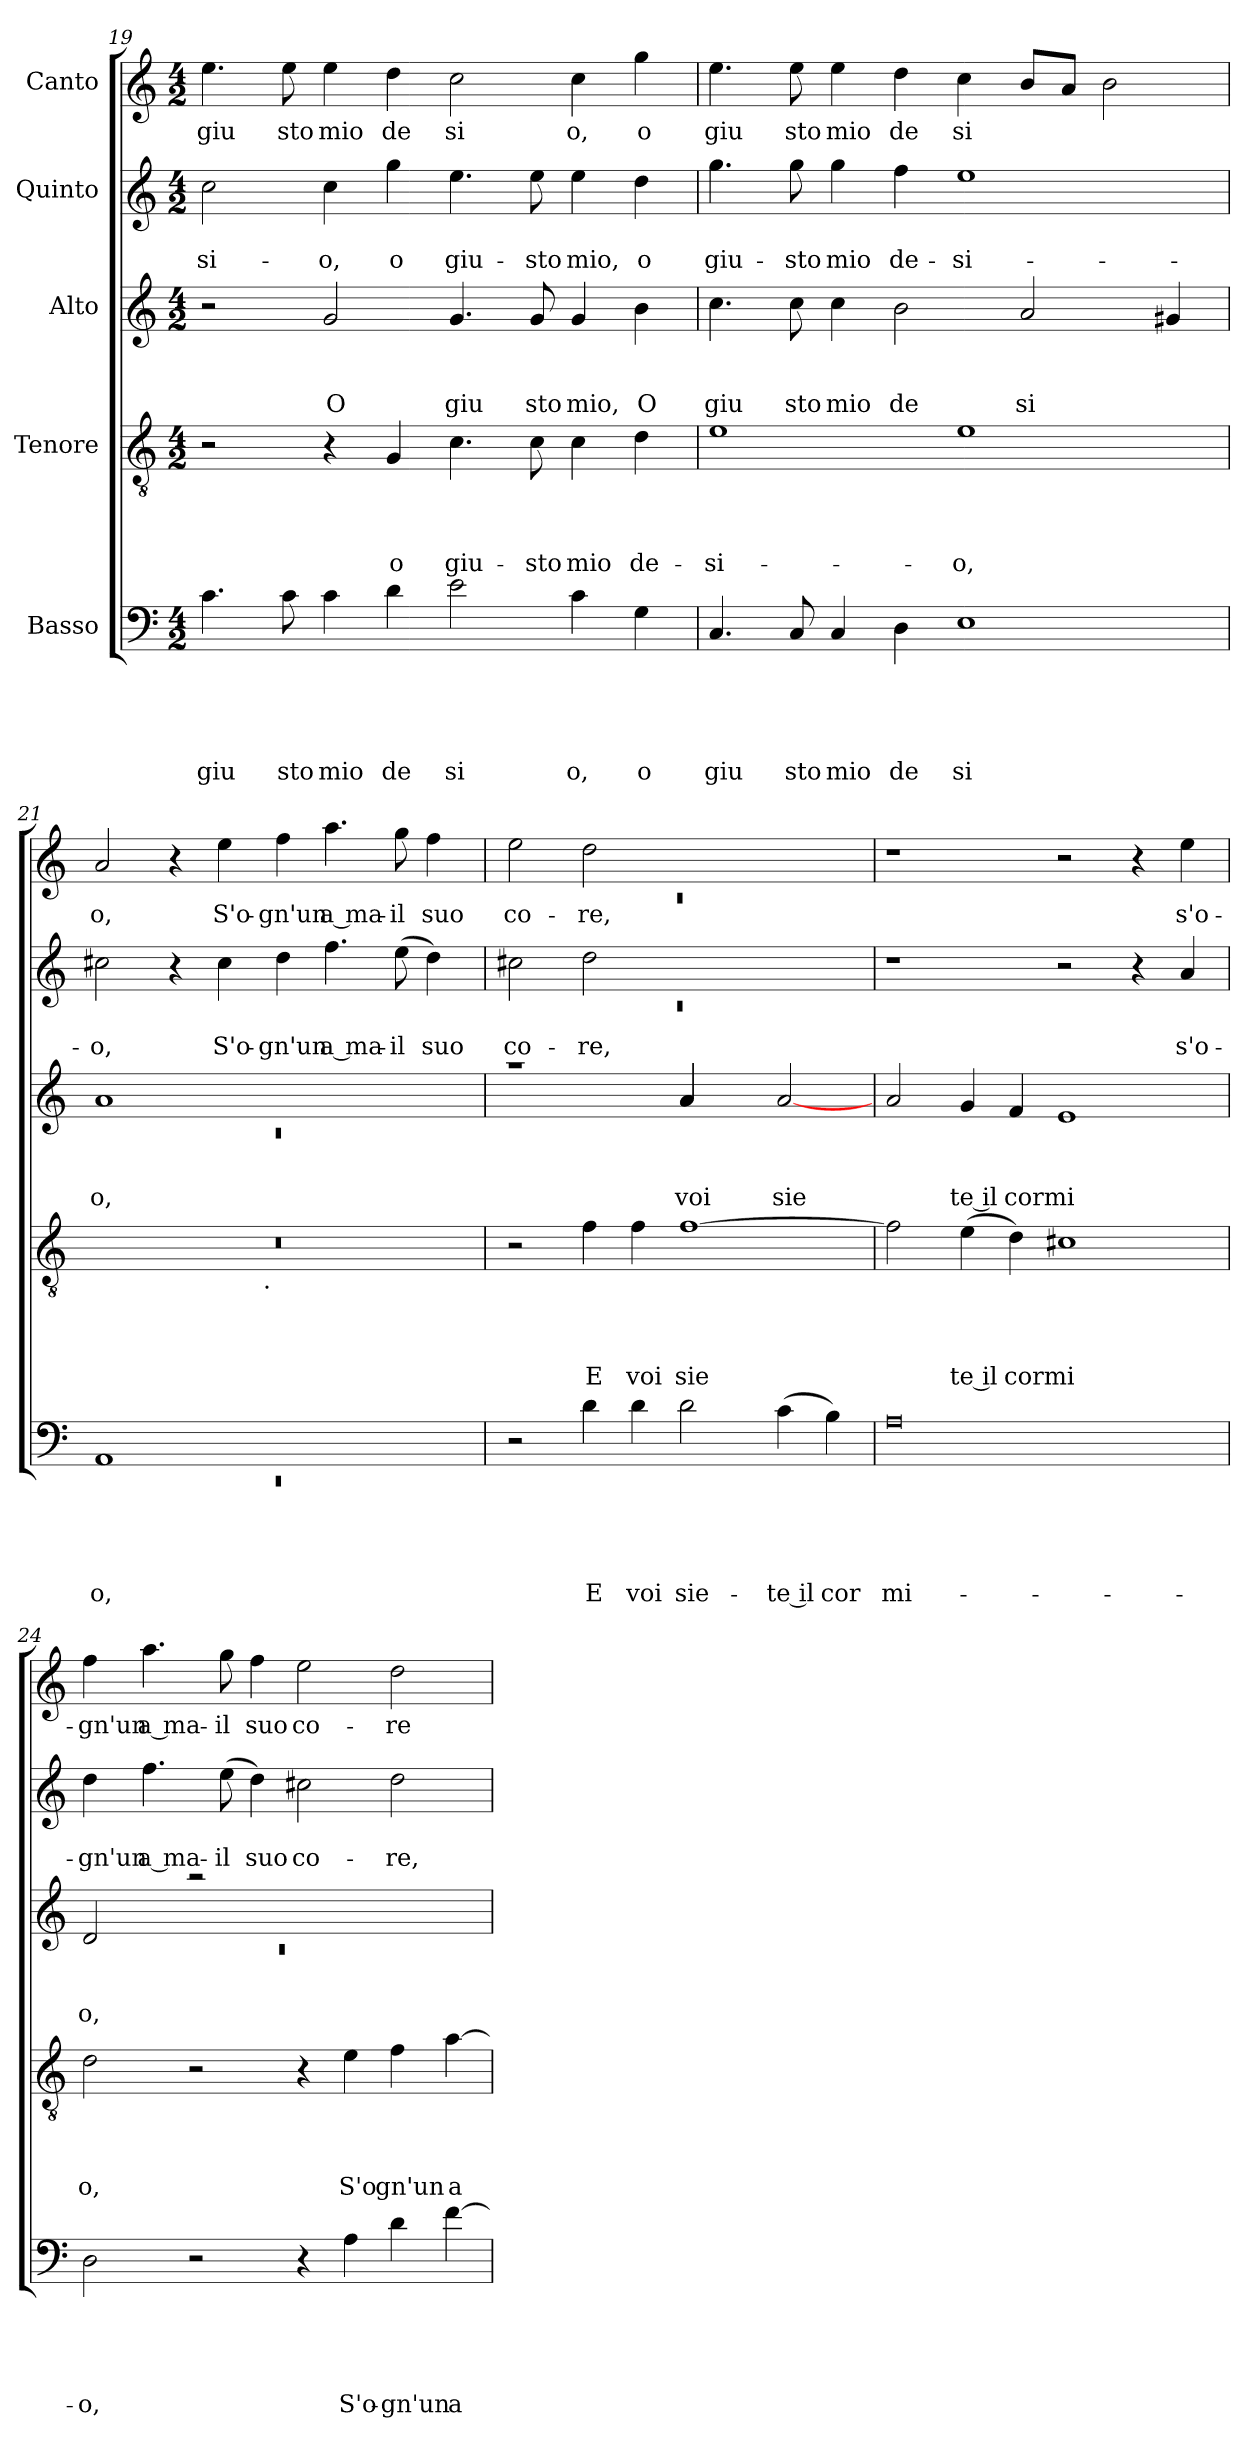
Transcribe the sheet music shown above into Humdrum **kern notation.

**kern	**text	**text	**text	**text	**text	**kern	**text	**text	**text	**text	**kern	**text	**text	**text	**kern	**text	**text	**kern	**text
*part5	*part5	*part5	*part5	*part5	*part5	*part4	*part4	*part4	*part4	*part4	*part3	*part3	*part3	*part3	*part2	*part2	*part2	*part1	*part1
*staff5	*staff5	*staff5	*staff5	*staff5	*staff5	*staff4	*staff4	*staff4	*staff4	*staff4	*staff3	*staff3	*staff3	*staff3	*staff2	*staff2	*staff2	*staff1	*staff1
*I"Basso	*	*	*	*	*	*I"Tenore	*	*	*	*	*I"Alto	*	*	*	*I"Quinto	*	*	*I"Canto	*
*clefF4	*	*	*	*	*	*clefGv2	*	*	*	*	*clefG2	*	*	*	*clefG2	*	*	*clefG2	*
*k[]	*	*	*	*	*	*k[]	*	*	*	*	*k[]	*	*	*	*k[]	*	*	*k[]	*
*C:	*	*	*	*	*	*C:	*	*	*	*	*C:	*	*	*	*C:	*	*	*C:	*
*M4/2	*	*	*	*	*	*M4/2	*	*	*	*	*M4/2	*	*	*	*M4/2	*	*	*M4/2	*
=19	=19	=19	=19	=19	=19	=19	=19	=19	=19	=19	=19	=19	=19	=19	=19	=19	=19	=19	=19
!	!	!	!	!	!LO:LY:b	!	!	!	!	!	!	!	!	!	!	!	!LO:LY:b	!	!LO:LY:b
4.c\	.	.	.	.	giu	2r	.	.	.	.	2r	.	.	.	2cc\	.	-si-	4.ee\	giu
!	!	!	!	!	!LO:LY:b	!	!	!	!	!	!	!	!	!	!	!	!	!	!LO:LY:b
8c\	.	.	.	.	sto	.	.	.	.	.	.	.	.	.	.	.	.	8ee\	sto
!	!	!	!	!	!LO:LY:b	!	!	!	!	!	!	!	!	!LO:LY:b	!	!	!LO:LY:b	!	!LO:LY:b
4c\	.	.	.	.	mio	4r	.	.	.	.	2g/	.	.	O	4cc\	.	-o,	4ee\	mio
!	!	!	!	!	!LO:LY:b	!	!	!	!	!LO:LY:b	!	!	!	!	!	!	!LO:LY:b	!	!LO:LY:b
4d\	.	.	.	.	de	4G/	.	.	.	o	.	.	.	.	4gg\	.	o	4dd\	de
!	!	!	!	!	!LO:LY:b	!	!	!	!	!LO:LY:b	!	!	!	!LO:LY:b	!	!	!LO:LY:b	!	!LO:LY:b
2e\	.	.	.	.	si	4.c\	.	.	.	giu-	4.g/	.	.	giu	4.ee\	.	giu-	2cc\	si
!	!	!	!	!	!	!	!	!	!	!LO:LY:b	!	!	!	!LO:LY:b	!	!	!LO:LY:b	!	!
.	.	.	.	.	.	8c\	.	.	.	-sto	8g/	.	.	sto	8ee\	.	-sto	.	.
!	!	!	!	!	!LO:LY:b	!	!	!	!	!LO:LY:b	!	!	!	!LO:LY:b	!	!	!LO:LY:b	!	!LO:LY:b
4c\	.	.	.	.	o,	4c\	.	.	.	mio	4g/	.	.	mio,	4ee\	.	mio,	4cc\	o,
!	!	!	!	!	!LO:LY:b	!	!	!	!	!LO:LY:b	!	!	!	!LO:LY:b	!	!	!LO:LY:b	!	!LO:LY:b
4G\	.	.	.	.	o	4d\	.	.	.	de-	4b\	.	.	O	4dd\	.	o	4gg\	o
=20	=20	=20	=20	=20	=20	=20	=20	=20	=20	=20	=20	=20	=20	=20	=20	=20	=20	=20	=20
!	!	!	!	!	!LO:LY:b	!	!	!	!	!LO:LY:b	!	!	!	!LO:LY:b	!	!	!LO:LY:b	!	!LO:LY:b
4.C/	.	.	.	.	giu	1e	.	.	.	-si-	4.cc\	.	.	giu	4.gg\	.	giu-	4.ee\	giu
!	!	!	!	!	!LO:LY:b	!	!	!	!	!	!	!	!	!LO:LY:b	!	!	!LO:LY:b	!	!LO:LY:b
8C/	.	.	.	.	sto	.	.	.	.	.	8cc\	.	.	sto	8gg\	.	-sto	8ee\	sto
!	!	!	!	!	!LO:LY:b	!	!	!	!	!	!	!	!	!LO:LY:b	!	!	!LO:LY:b	!	!LO:LY:b
4C/	.	.	.	.	mio	.	.	.	.	.	4cc\	.	.	mio	4gg\	.	mio	4ee\	mio
!	!	!	!	!	!LO:LY:b	!	!	!	!	!	!	!	!	!LO:LY:b	!	!	!LO:LY:b	!	!LO:LY:b
4D\	.	.	.	.	de	.	.	.	.	.	2b\	.	.	de	4ff\	.	de-	4dd\	de
!	!	!	!	!	!LO:LY:b	!	!	!	!	!LO:LY:b	!	!	!	!	!	!	!LO:LY:b	!	!LO:LY:b
1E	.	.	.	.	si	1e	.	.	.	-o,	.	.	.	.	1ee	.	-si-	4cc\	si
!	!	!	!	!	!	!	!	!	!	!	!	!	!	!LO:LY:b	!	!	!	!	!
.	.	.	.	.	.	.	.	.	.	.	2a/	.	.	si	.	.	.	8b/L	.
.	.	.	.	.	.	.	.	.	.	.	.	.	.	.	.	.	.	8a/J	.
.	.	.	.	.	.	.	.	.	.	.	.	.	.	.	.	.	.	2b\	.
.	.	.	.	.	.	.	.	.	.	.	4g#X/	.	.	.	.	.	.	.	.
!!LO:LB:g=z
=21	=21	=21	=21	=21	=21	=21	=21	=21	=21	=21	=21	=21	=21	=21	=21	=21	=21	=21	=21
*^	*	*	*	*	*	*	*	*	*	*	*^	*	*	*	*	*	*	*	*
!	!LO:N:vis=1	!	!	!	!	!LO:LY:b	!	!	!	!	!	!	!LO:N:vis=1	!	!	!LO:LY:b	!	!	!LO:LY:b	!	!LO:LY:b
*	*	*	*	*	*	*	*^	*	*	*	*	*	*	*	*	*	*	*	*	*	*
1AA	0rEE	.	.	.	.	o,	0r	2ryy	.	.	.	.	1a	0rc	.	.	o,	2cc#X\	.	-o,	2a/	o,
.	.	.	.	.	.	.	.	4...ryy	.	.	.	.	.	.	.	.	.	4r	.	.	4r	.
!	!	!	!	!	!	!	!	!	!	!	!	!	!	!	!	!	!	!	!	!LO:LY:b	!	!LO:LY:b
.	.	.	.	.	.	.	.	.	.	.	.	.	.	.	.	.	.	4cc#\	.	S'o-	4ee\	S'o-
!	!	!	!	!	!	!	!	!LO:TX:b:t=.	!	!	!	!	!	!	!	!	!	!	!	!	!	!
.	.	.	.	.	.	.	.	1ryy	.	.	.	.	.	.	.	.	.	.	.	.	.	.
!	!	!	!	!	!	!	!	!	!	!	!	!	!	!	!	!	!	!	!	!LO:LY:b	!	!LO:LY:b
1ryy	.	.	.	.	.	.	.	.	.	.	.	.	1ryy	.	.	.	.	4dd\	.	-gn'un	4ff\	-gn'un
!	!	!	!	!	!	!	!	!	!	!	!	!	!	!	!	!	!	!	!	!LO:LY:b	!	!LO:LY:b
.	.	.	.	.	.	.	.	.	.	.	.	.	.	.	.	.	.	4.ff\	.	a ma-	4.aa\	a ma-
!	!	!	!	!	!	!	!	!	!	!	!	!	!	!	!	!	!	!	!	!LO:LY:b	!	!LO:LY:b
.	.	.	.	.	.	.	.	.	.	.	.	.	.	.	.	.	.	(<8ee\	.	-il	8gg\	-il
!	!	!	!	!	!	!	!	!	!	!	!	!	!	!	!	!	!	!	!	!LO:LY:b	!	!LO:LY:b
.	.	.	.	.	.	.	.	.	.	.	.	.	.	.	.	.	.	4dd\)	.	suo	4ff\	suo
.	.	.	.	.	.	.	.	32ryy	.	.	.	.	.	.	.	.	.	.	.	.	.	.
=22	=22	=22	=22	=22	=22	=22	=22	=22	=22	=22	=22	=22	=22	=22	=22	=22	=22	=22	=22	=22	=22	=22
*	*	*	*	*	*	*	*	*	*	*	*	*	*	*	*	*	*	*^	*	*	*^	*
!	!	!	!	!	!	!	!	!	!	!	!	!	!	!	!	!	!	!	!LO:N:vis=1	!	!LO:LY:b	!	!LO:N:vis=1	!LO:LY:b
*v	*v	*	*	*	*	*	*	*	*	*	*	*	*	*	*	*	*	*	*	*	*	*	*	*
*	*	*	*	*	*	*v	*v	*	*	*	*	*	*	*	*	*	*	*	*	*	*	*	*
2r	.	.	.	.	.	2r	.	.	.	.	1raa	1ryy	.	.	.	2cc#X\	0rc	.	co-	2ee\	0rc	co-
!	!	!	!	!	!LO:LY:b	!	!	!	!	!LO:LY:b	!	!	!	!	!	!	!	!	!LO:LY:b	!	!	!LO:LY:b
4d\	.	.	.	.	E	4f\	.	.	.	E	.	.	.	.	.	2dd\	.	.	-re,	2dd\	.	-re,
!	!	!	!	!	!LO:LY:b	!	!	!	!	!LO:LY:b	!	!	!	!	!	!	!	!	!	!	!	!
4d\	.	.	.	.	voi	4f\	.	.	.	voi	.	.	.	.	.	.	.	.	.	.	.	.
!	!	!	!	!	!LO:LY:b	!	!	!	!	!LO:LY:b	!	!	!	!	!LO:LY:b	!	!	!	!	!	!	!
!	!	!	!	!	!	!	!	!	!	!	!	!	!	!	!LO:LY:b	!	!	!	!	!	!	!
2d\	.	.	.	.	sie-	[>1f	.	.	.	sie	4a/	4a/	.	.	voi	1ryy	.	.	.	1ryy	.	.
.	.	.	.	.	.	.	.	.	.	.	2.ryy	4ryy	.	.	.	.	.	.	.	.	.	.
!	!	!	!	!	!LO:LY:b:rj	!	!	!	!	!	!	!	!	!	!LO:LY:b	!	!	!	!	!	!	!
(<4c\	.	.	.	.	-te il	.	.	.	.	.	.	[<2a/	.	.	sie	.	.	.	.	.	.	.
!	!	!	!	!	!LO:LY:b	!	!	!	!	!	!	!	!	!	!	!	!	!	!	!	!	!
4B\)	.	.	.	.	cor	.	.	.	.	.	.	.	.	.	.	.	.	.	.	.	.	.
*	*	*	*	*	*	*	*	*	*	*	*v	*v	*	*	*	*	*	*	*	*v	*v	*
*	*	*	*	*	*	*	*	*	*	*	*	*	*	*	*v	*v	*	*	*	*
=23	=23	=23	=23	=23	=23	=23	=23	=23	=23	=23	=23	=23	=23	=23	=23	=23	=23	=23	=23
!	!	!	!	!	!LO:LY:b	!	!	!	!	!	!	!	!	!	!	!	!	!	!
0A	.	.	.	.	mi-	2f\]	.	.	.	.	2a/	.	.	.	1r	.	.	1r	.
!	!	!	!	!	!	!	!	!	!	!LO:LY:b:rj	!	!	!	!LO:LY:b:rj	!	!	!	!	!
.	.	.	.	.	.	(<4e\	.	.	.	te il	4g/	.	.	te il	.	.	.	.	.
!	!	!	!	!	!	!	!	!	!	!LO:LY:b	!	!	!	!LO:LY:b	!	!	!	!	!
.	.	.	.	.	.	4d\)	.	.	.	cormi	4f/	.	.	cormi	.	.	.	.	.
.	.	.	.	.	.	1c#X	.	.	.	.	1e	.	.	.	2r	.	.	2r	.
.	.	.	.	.	.	.	.	.	.	.	.	.	.	.	4r	.	.	4r	.
!	!	!	!	!	!	!	!	!	!	!	!	!	!	!	!	!	!LO:LY:b	!	!LO:LY:b
.	.	.	.	.	.	.	.	.	.	.	.	.	.	.	4a/	.	s'o-	4ee\	s'o-
=24	=24	=24	=24	=24	=24	=24	=24	=24	=24	=24	=24	=24	=24	=24	=24	=24	=24	=24	=24
*	*	*	*	*	*	*	*	*	*	*	*^	*	*	*	*	*	*	*	*
!	!	!	!	!	!LO:LY:b	!	!	!	!	!LO:LY:b	!	!LO:N:vis=1	!	!	!LO:LY:b	!	!	!LO:LY:b	!	!LO:LY:b
2D\	.	.	.	.	-o,	2d\	.	.	.	o,	2d/	0rc	.	.	o,	4dd\	.	-gn'un	4ff\	-gn'un
!	!	!	!	!	!	!	!	!	!	!	!	!	!	!	!	!	!	!LO:LY:b	!	!LO:LY:b
.	.	.	.	.	.	.	.	.	.	.	.	.	.	.	.	4.ff\	.	a ma-	4.aa\	a ma-
2r	.	.	.	.	.	2r	.	.	.	.	2raa	.	.	.	.	.	.	.	.	.
!	!	!	!	!	!	!	!	!	!	!	!	!	!	!	!	!	!	!LO:LY:b	!	!LO:LY:b
.	.	.	.	.	.	.	.	.	.	.	.	.	.	.	.	(<8ee\	.	-il	8gg\	-il
!	!	!	!	!	!	!	!	!	!	!	!	!	!	!	!	!	!	!LO:LY:b	!	!LO:LY:b
.	.	.	.	.	.	.	.	.	.	.	.	.	.	.	.	4dd\)	.	suo	4ff\	suo
!	!	!	!	!	!	!	!	!	!	!	!	!	!	!	!	!	!	!LO:LY:b	!	!LO:LY:b
4r	.	.	.	.	.	4r	.	.	.	.	1ryy	.	.	.	.	2cc#X\	.	co-	2ee\	co-
!	!	!	!	!	!LO:LY:b	!	!	!	!	!LO:LY:b	!	!	!	!	!	!	!	!	!	!
4A\	.	.	.	.	S'o-	4e\	.	.	.	S'o	.	.	.	.	.	.	.	.	.	.
!	!	!	!	!	!LO:LY:b	!	!	!	!	!LO:LY:b	!	!	!	!	!	!	!	!LO:LY:b	!	!LO:LY:b
4d\	.	.	.	.	-gn'un	4f\	.	.	.	gn'un	.	.	.	.	.	2dd\	.	-re,	2dd\	-re
!	!	!	!	!	!LO:LY:b	!	!	!	!	!LO:LY:b	!	!	!	!	!	!	!	!	!	!
[>4f\	.	.	.	.	a-	[>4a\	.	.	.	a	.	.	.	.	.	.	.	.	.	.
*	*	*	*	*	*	*	*	*	*	*	*v	*v	*	*	*	*	*	*	*	*
=	=	=	=	=	=	=	=	=	=	=	=	=	=	=	=	=	=	=	=
*-	*-	*-	*-	*-	*-	*-	*-	*-	*-	*-	*-	*-	*-	*-	*-	*-	*-	*-	*-
